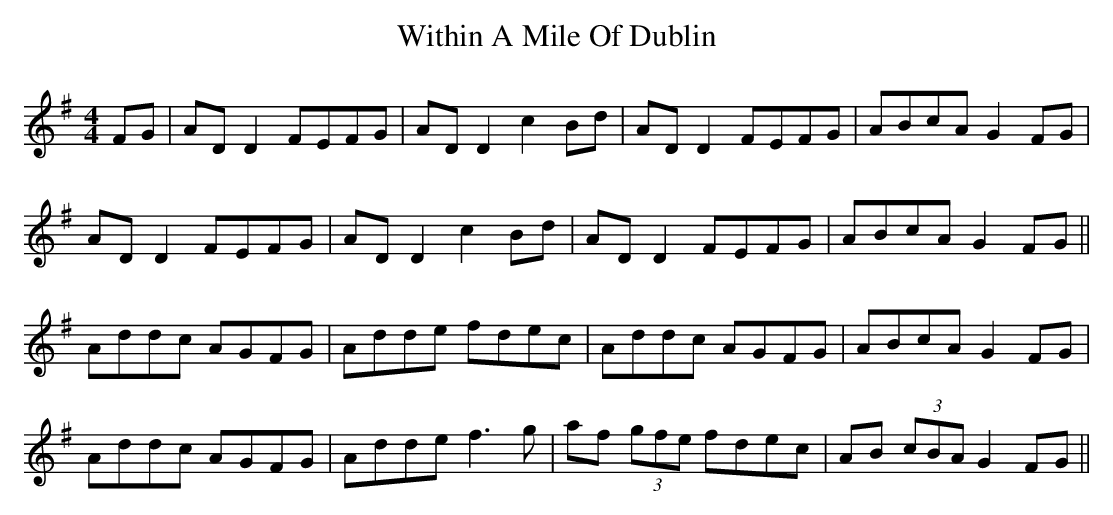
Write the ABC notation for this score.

X:1
T: Within A Mile Of Dublin
M: 4/4
L: 1/8
K: Dmix
FG|AD D2 FEFG|AD D2 c2 Bd|AD D2 FEFG|ABcA G2 FG|
AD D2 FEFG|AD D2 c2 Bd|AD D2 FEFG|ABcA G2 FG||
Addc AGFG|Adde fdec|Addc AGFG|ABcA G2 FG|
Addc AGFG|Adde f3g|af (3gfe fdec|AB (3cBA G2 FG||
